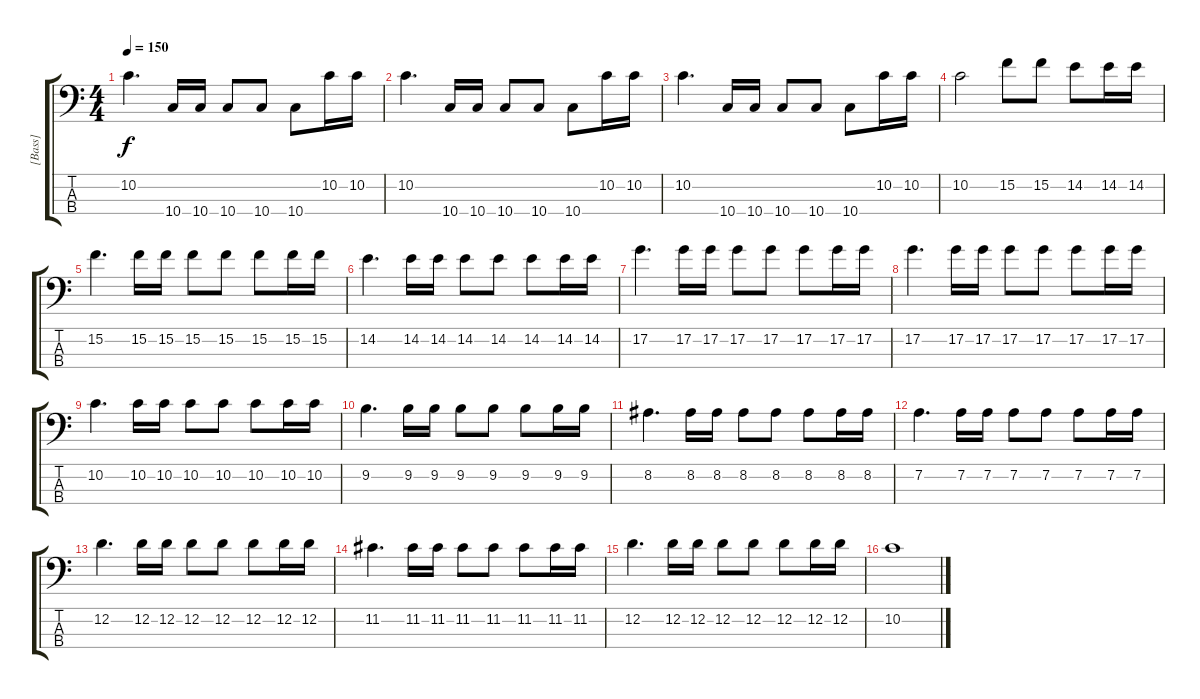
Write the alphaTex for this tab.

\track ("[Bass]" "[Bass]") {instrument electricbassfinger}
\staff {score tabs}
\tuning (G2 D2 A1 D1) {hide}
\ts (4 4)
\tempo 150
\clef f4
\ks c
10.2.4{d dy f} 10.4.16 10.4.16 10.4.8 10.4.8 10.4.8 10.2.16 10.2.16 |
10.2.4{d} 10.4.16 10.4.16 10.4.8 10.4.8 10.4.8 10.2.16 10.2.16 |
10.2.4{d} 10.4.16 10.4.16 10.4.8 10.4.8 10.4.8 10.2.16 10.2.16 |
10.2.2 15.2.8 15.2.8 14.2.8 14.2.16 14.2.16 |
15.2.4{d} 15.2.16 15.2.16 15.2.8 15.2.8 15.2.8 15.2.16 15.2.16 |
14.2.4{d} 14.2.16 14.2.16 14.2.8 14.2.8 14.2.8 14.2.16 14.2.16 |
17.2.4{d} 17.2.16 17.2.16 17.2.8 17.2.8 17.2.8 17.2.16 17.2.16 |
17.2.4{d} 17.2.16 17.2.16 17.2.8 17.2.8 17.2.8 17.2.16 17.2.16 |
10.2.4{d} 10.2.16 10.2.16 10.2.8 10.2.8 10.2.8 10.2.16 10.2.16 |
9.2.4{d} 9.2.16 9.2.16 9.2.8 9.2.8 9.2.8 9.2.16 9.2.16 |
8.2.4{d} 8.2.16 8.2.16 8.2.8 8.2.8 8.2.8 8.2.16 8.2.16 |
7.2.4{d} 7.2.16 7.2.16 7.2.8 7.2.8 7.2.8 7.2.16 7.2.16 |
12.2.4{d} 12.2.16 12.2.16 12.2.8 12.2.8 12.2.8 12.2.16 12.2.16 |
11.2.4{d} 11.2.16 11.2.16 11.2.8 11.2.8 11.2.8 11.2.16 11.2.16 |
12.2.4{d} 12.2.16 12.2.16 12.2.8 12.2.8 12.2.8 12.2.16 12.2.16 |
10.2.1
